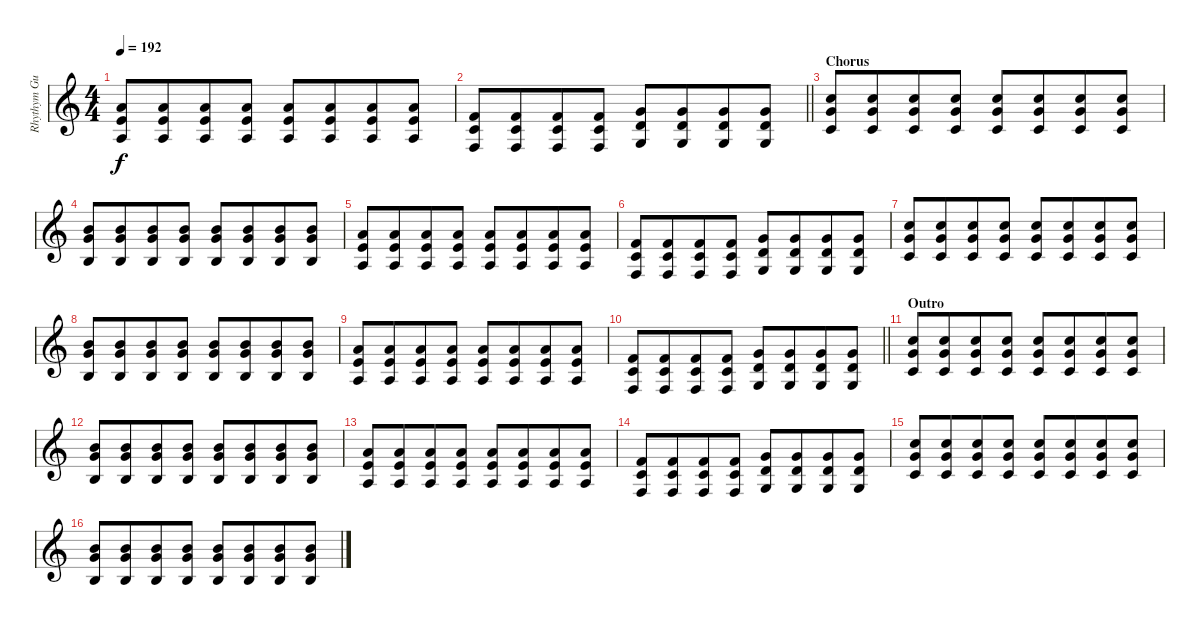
\track ("Rhythym Guitar" "Rhythym Gu") {instrument distortionguitar}
\staff {score}
\tuning (E4 B3 G3 D3 A2 E2) {hide}
\ts (4 4)
\tempo 192
\clef g2
\ks c
(2.3 2.4 0.5).8{dy f} (2.3 2.4 0.5).8{beam merge} (2.3 2.4 0.5).8 (2.3 2.4 0.5).8 (2.3 2.4 0.5).8 (2.3 2.4 0.5).8{beam merge} (2.3 2.4 0.5).8 (2.3 2.4 0.5).8 |
\barLineRight lightlight
(3.4 3.5 1.6).8 (3.4 3.5 1.6).8{beam merge} (3.4 3.5 1.6).8 (3.4 3.5 1.6).8 (5.4 5.5 3.6).8 (5.4 5.5 3.6).8{beam merge} (5.4 5.5 3.6).8 (5.4 5.5 3.6).8 |
\section ("" "Chorus")
(5.3 5.4 3.5).8 (5.3 5.4 3.5).8{beam merge} (5.3 5.4 3.5).8 (5.3 5.4 3.5).8 (5.3 5.4 3.5).8 (5.3 5.4 3.5).8{beam merge} (5.3 5.4 3.5).8 (5.3 5.4 3.5).8 |
(4.3 5.4 2.5).8 (4.3 5.4 2.5).8{beam merge} (4.3 5.4 2.5).8 (4.3 5.4 2.5).8 (4.3 5.4 2.5).8 (4.3 5.4 2.5).8{beam merge} (4.3 5.4 2.5).8 (4.3 5.4 2.5).8 |
(2.3 2.4 0.5).8 (2.3 2.4 0.5).8{beam merge} (2.3 2.4 0.5).8 (2.3 2.4 0.5).8 (2.3 2.4 0.5).8 (2.3 2.4 0.5).8{beam merge} (2.3 2.4 0.5).8 (2.3 2.4 0.5).8 |
(3.4 3.5 1.6).8 (3.4 3.5 1.6).8{beam merge} (3.4 3.5 1.6).8 (3.4 3.5 1.6).8 (5.4 5.5 3.6).8 (5.4 5.5 3.6).8{beam merge} (5.4 5.5 3.6).8 (5.4 5.5 3.6).8 |
(5.3 5.4 3.5).8 (5.3 5.4 3.5).8{beam merge} (5.3 5.4 3.5).8 (5.3 5.4 3.5).8 (5.3 5.4 3.5).8 (5.3 5.4 3.5).8{beam merge} (5.3 5.4 3.5).8 (5.3 5.4 3.5).8 |
(4.3 5.4 2.5).8 (4.3 5.4 2.5).8{beam merge} (4.3 5.4 2.5).8 (4.3 5.4 2.5).8 (4.3 5.4 2.5).8 (4.3 5.4 2.5).8{beam merge} (4.3 5.4 2.5).8 (4.3 5.4 2.5).8 |
(2.3 2.4 0.5).8 (2.3 2.4 0.5).8{beam merge} (2.3 2.4 0.5).8 (2.3 2.4 0.5).8 (2.3 2.4 0.5).8 (2.3 2.4 0.5).8{beam merge} (2.3 2.4 0.5).8 (2.3 2.4 0.5).8 |
\barLineRight lightlight
(3.4 3.5 1.6).8 (3.4 3.5 1.6).8{beam merge} (3.4 3.5 1.6).8 (3.4 3.5 1.6).8 (5.4 5.5 3.6).8 (5.4 5.5 3.6).8{beam merge} (5.4 5.5 3.6).8 (5.4 5.5 3.6).8 |
\section ("" "Outro")
(5.3 5.4 3.5).8{balance 8} (5.3 5.4 3.5).8{beam merge} (5.3 5.4 3.5).8 (5.3 5.4 3.5).8 (5.3 5.4 3.5).8 (5.3 5.4 3.5).8{beam merge} (5.3 5.4 3.5).8 (5.3 5.4 3.5).8 |
(4.3 5.4 2.5).8 (4.3 5.4 2.5).8{beam merge} (4.3 5.4 2.5).8 (4.3 5.4 2.5).8 (4.3 5.4 2.5).8 (4.3 5.4 2.5).8{beam merge} (4.3 5.4 2.5).8 (4.3 5.4 2.5).8 |
(2.3 2.4 0.5).8 (2.3 2.4 0.5).8{beam merge} (2.3 2.4 0.5).8 (2.3 2.4 0.5).8 (2.3 2.4 0.5).8 (2.3 2.4 0.5).8{beam merge} (2.3 2.4 0.5).8 (2.3 2.4 0.5).8 |
(3.4 3.5 1.6).8 (3.4 3.5 1.6).8{beam merge} (3.4 3.5 1.6).8 (3.4 3.5 1.6).8 (5.4 5.5 3.6).8 (5.4 5.5 3.6).8{beam merge} (5.4 5.5 3.6).8 (5.4 5.5 3.6).8 |
(5.3 5.4 3.5).8 (5.3 5.4 3.5).8{beam merge} (5.3 5.4 3.5).8 (5.3 5.4 3.5).8 (5.3 5.4 3.5).8 (5.3 5.4 3.5).8{beam merge} (5.3 5.4 3.5).8 (5.3 5.4 3.5).8 |
(4.3 5.4 2.5).8 (4.3 5.4 2.5).8{beam merge} (4.3 5.4 2.5).8 (4.3 5.4 2.5).8 (4.3 5.4 2.5).8 (4.3 5.4 2.5).8{beam merge} (4.3 5.4 2.5).8 (4.3 5.4 2.5).8
